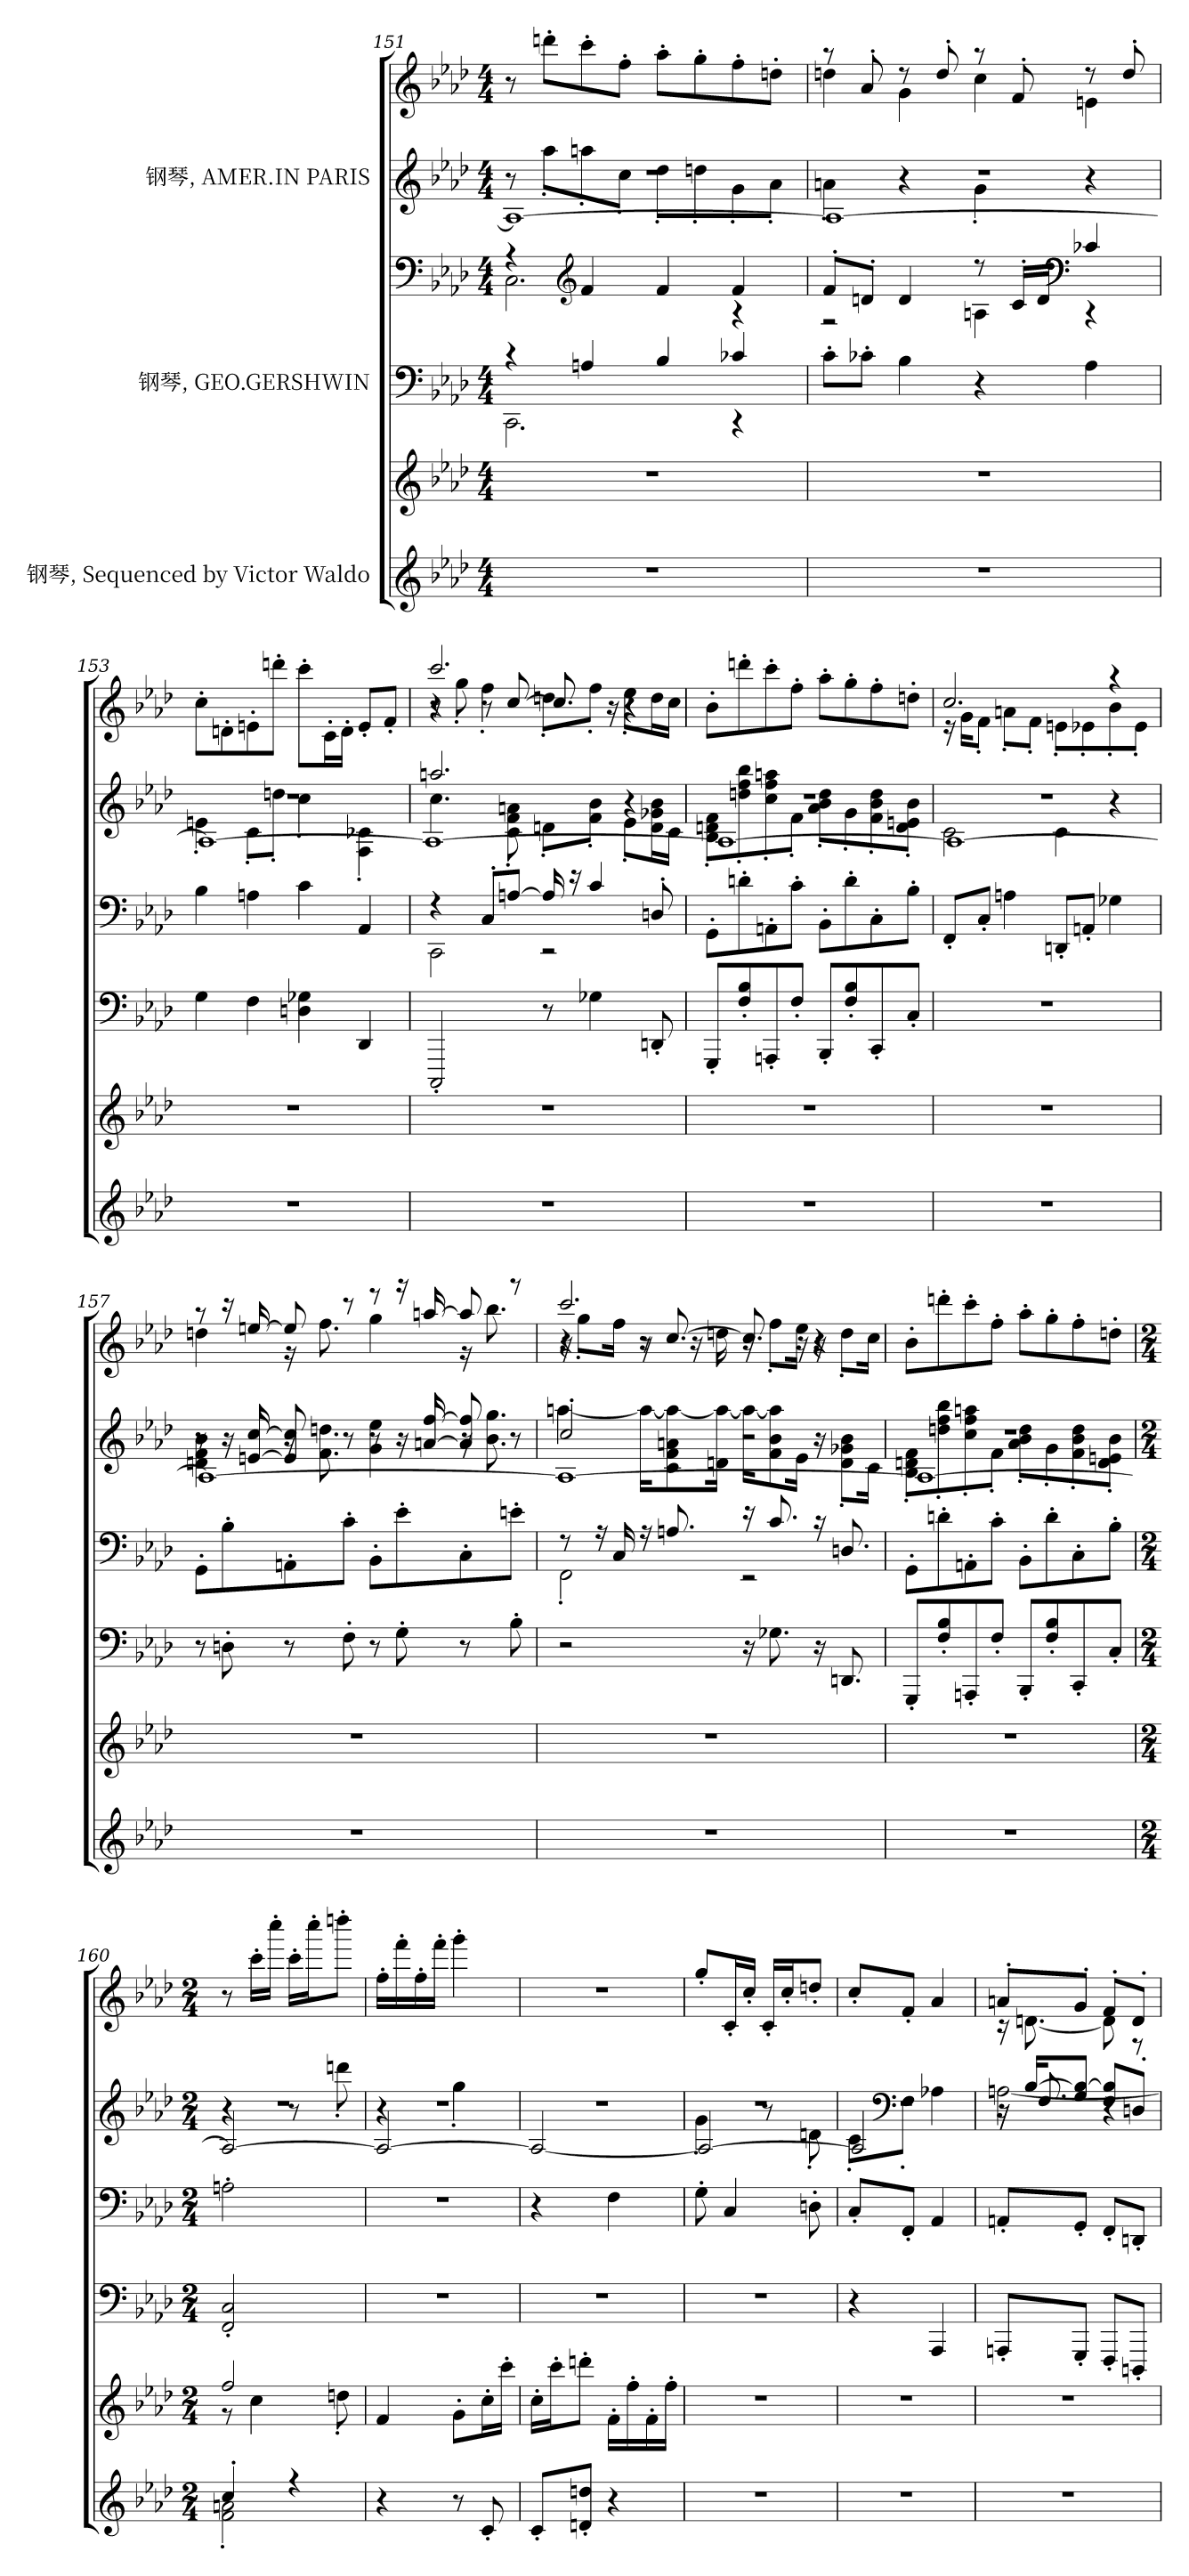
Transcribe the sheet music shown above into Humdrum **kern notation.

**kern	**kern	**kern	**kern	**kern	**kern
*part3	*part3	*part2	*part2	*part1	*part1
*staff6	*staff5	*staff4	*staff3	*staff2	*staff1
*I"钢琴, Sequenced by Victor Waldo	*	*I"钢琴, GEO.GERSHWIN	*	*I"钢琴, AMER.IN PARIS	*
!!LO:LB:g=z
*clefG2	*clefG2	*clefF4	*clefF4	*clefG2	*clefG2
*k[b-e-a-d-]	*k[b-e-a-d-]	*k[b-e-a-d-]	*k[b-e-a-d-]	*k[b-e-a-d-]	*k[b-e-a-d-]
*M4/4	*M4/4	*M4/4	*M4/4	*M4/4	*M4/4
=151	=151	=151	=151	=151	=151
*	*	*^	*^	*^	*
*	*	*	*	*	*	*	*^	*
1r	1r	4r	2.CC\	4r	2.C\	1r	8r	1A_	8r
.	.	.	.	.	.	.	8aa-'\L	.	8dddn'\L
*	*	*	*	*clefG2	*	*	*	*	*
.	.	4An/	.	4f/	.	.	8aan'\	.	8ccc'\
.	.	.	.	.	.	.	8cc'\J	.	8ff'\J
.	.	4B-/	.	4f/	.	.	8dd-'\L	.	8aa-'\L
.	.	.	.	.	.	.	8ddn'\	.	8gg'\
.	.	4c-X/	4r	4f/	4r	.	8g'\	.	8ff'\
.	.	.	.	.	.	.	8a-'\J	.	8ddn'\J
*	*	*v	*v	*	*	*	*	*	*
=152	=152	=152	=152	=152	=152	=152	=152	=152
*	*	*	*	*	*	*	*	*^
1r	1r	8c'\L	8f'/L	2r	1r	4an'\	1A_	8r	4ddn\
.	.	8c-X'\J	8dn'/J	.	.	.	.	8a-'/	.
.	.	4B-\	4d/	.	.	4r	.	8r	4g\
.	.	.	.	.	.	.	.	8dd'/	.
.	.	4r	8r	4An\	.	4g'\	.	8r	4cc\
.	.	.	16c'/LL	.	.	.	.	8f'/	.
.	.	.	16d'/JJ	.	.	.	.	.	.
*	*	*	*clefF4	*	*	*	*	*	*
.	.	4A-\	4c-X/	4r	.	4r	.	8r	4en\
.	.	.	.	.	.	.	.	8dd'/	.
*	*	*	*v	*v	*	*	*	*v	*v
=153	=153	=153	=153	=153	=153	=153	=153
1r	1r	4G\	4B-\	1r	4en'\	1A_	8cc'\L
.	.	.	.	.	.	.	8dn'\
.	.	4F\	4An\	.	8c'\L	.	8en'\
.	.	.	.	.	8ddn'\J	.	8dddn'\J
.	.	4Dn\ 4G-X\	4c\	.	4cc'\	.	8ccc'\L
.	.	.	.	.	.	.	16c'\L
.	.	.	.	.	.	.	16d'\JJ
.	.	4DD-/	4AA-/	.	4F\' 4c-X\'	.	8e'/L
.	.	.	.	.	.	.	8f'/J
!!LO:PB:g=z
=154	=154	=154	=154	=154	=154	=154	=154
*	*	*	*^	*	*	*	*^
*	*	*	*	*	*	*	*	*	*^
1r	1r	2CCC'/	4r	2CC\	2.aan/	4.cc\	1A_	2.ccc/	8r	4r
.	.	.	.	.	.	.	.	.	8gg'\	.
.	.	.	8C'/L	.	.	.	.	.	4ff'\	8r
.	.	.	[8An/J	.	.	8c\' 8f\' 8an\'	.	.	.	[8cc/
.	.	8r	16A/]	2r	.	8dn'\L	.	.	8ddn'\L	8.cc/]
.	.	.	16r	.	.	.	.	.	.	.
.	.	4G-X\	4c/	.	.	8f\' 8b-\'J	.	.	8ff'\J	.
.	.	.	.	.	.	.	.	.	.	16r
.	.	.	.	.	4r	8e-'\L	.	4r	8ee-'\L	4r
.	.	8DDn'/	8Dn'/	.	.	16d\ 16g-X\ 16b-\L	.	.	16dd\L	.
.	.	.	.	.	.	16c\JJ	.	.	16cc\JJ	.
*	*	*	*v	*v	*	*	*	*v	*v	*v
=155	=155	=155	=155	=155	=155	=155	=155
1r	1r	8GGG'/L	8GG'\L	1r	8B-\' 8dn\' 8f\'L	1A_	8b-'\L
.	.	8F/' 8B-/'	8dn'\	.	8ddn\' 8ff\' 8bb-\'	.	8dddn'\
.	.	8AAAn'/	8AAn'\	.	8cc\' 8ff\' 8aan\'	.	8ccc'\
.	.	8F'/J	8c'\J	.	8f'\J	.	8ff'\J
.	.	8BBB-'/L	8BB-'\L	.	8a-\' 8b-\' 8dd\'L	.	8aa-'\L
.	.	8F/' 8B-/'	8d'\	.	8g'\	.	8gg'\
.	.	8CC'/	8C'\	.	8f\' 8b-\' 8dd\'	.	8ff'\
.	.	8C'/J	8B-'\J	.	8d\' 8en\' 8b-\'J	.	8ddn'\J
=156	=156	=156	=156	=156	=156	=156	=156
*	*	*	*	*	*	*	*^
1r	1r	1r	8FF'/L	1r	2c\	1A_	2.cc/	16r
.	.	.	.	.	.	.	.	16g\KL
.	.	.	8C'/J	.	.	.	.	8f'\J
.	.	.	4An\	.	.	.	.	8an'\L
.	.	.	.	.	.	.	.	8f'\J
.	.	.	8DDn'/L	.	4c\	.	.	8en'\L
.	.	.	8AAn'/J	.	.	.	.	8e-X'\
.	.	.	4G-X\	.	4r	.	4r	8b-'\
.	.	.	.	.	.	.	.	8e-'\J
!!LO:LB:g=z	!!
=157	=157	=157	=157	=157	=157	=157	=157	=157
1r	1r	8r	8GG'\L	8r	4dn\ 4f\ 4b-\	1A_	8r	4ddn\
.	.	8Dn'\	8B-'\	16r	.	.	16r	.
.	.	.	.	[16en/ [16cc/	.	.	[16een/	.
.	.	8r	8AAn'\	8e/] 8cc/]	16r	.	8ee/]	16r
.	.	.	.	.	8.f\ 8.ddn\	.	.	8.ff\
.	.	8F'\	8c'\J	8r	.	.	8r	.
.	.	8r	8BB-'\L	8r	4g\ 4ee-\	.	8r	4gg\
.	.	8G'\	8e-'\	16r	.	.	16r	.
.	.	.	.	[16an/ [16ff/	.	.	[16aan/	.
.	.	8r	8C'\	8a/] 8ff/]	16r	.	8aa/]	16r
.	.	.	.	.	8.b-\ 8.gg\	.	.	8.bb-\
.	.	8B-'\	8en'\J	8r	.	.	8r	.
=158	=158	=158	=158	=158	=158	=158	=158	=158
*	*	*	*^	*	*	*	*	*^
1r	1r	2r	8r	2FF'\	2cc'/	[4aan\	1A_	2.ccc/	16r	4r
.	.	.	.	.	.	.	.	.	8gg'\L	.
.	.	.	16r	.	.	.	.	.	.	.
.	.	.	16C/	.	.	.	.	.	16ff\Jk	.
.	.	.	16r	.	.	16aa\KL_	.	.	8r	16r
.	.	.	8.An/	.	.	8c\ 8f\ 8an\ 8aa\_	.	.	.	[8.cc/
.	.	.	.	.	.	.	.	.	16r	.
.	.	.	.	.	.	16dn\ 16aa\_Jk	.	.	16ddn\	.
.	.	16r	16r	2r	2r	16aa\KL_	.	.	16r	8.cc/]
.	.	8.G-X\	8.c/	.	.	8f\ 8b-\ 8aa\]	.	.	8ff'\L	.
.	.	.	.	.	.	16e-\Jk	.	.	16ee-\Jk	16r
.	.	16r	16r	.	.	16r	.	4r	16r	4r
.	.	8.DDn/	8.Dn/	.	.	8d\' 8g-X\' 8b-\'L	.	.	8dd'\L	.
.	.	.	.	.	.	16c\Jk	.	.	16cc\Jk	.
*	*	*	*v	*v	*	*	*	*v	*v	*v
!!LO:PB:g=z
=159	=159	=159	=159	=159	=159	=159	=159
1r	1r	8GGG'/L	8GG'\L	1r	8B-\' 8dn\' 8f\'L	1A_	8b-'\L
.	.	8F/' 8B-/'	8dn'\	.	8ddn\' 8ff\' 8bb-\'	.	8dddn'\
.	.	8AAAn'/	8AAn'\	.	8cc\' 8ff\' 8aan\'	.	8ccc'\
.	.	8F'/J	8c'\J	.	8f'\J	.	8ff'\J
.	.	8BBB-'/L	8BB-'\L	.	8a-\' 8b-\' 8dd\'L	.	8aa-'\L
.	.	8F/' 8B-/'	8d'\	.	8g'\	.	8gg'\
.	.	8CC'/	8C'\	.	8f\' 8b-\' 8dd\'	.	8ff'\
.	.	8C'/J	8B-'\J	.	8d\' 8en\' 8b-\'J	.	8ddn'\J
=160	=160	=160	=160	=160	=160	=160	=160
*M2/4	*M2/4	*M2/4	*M2/4	*M2/4	*	*	*M2/4
*^	*^	*	*	*	*	*	*
4cc'/	2f\' 2an\'	2ff/	8r	2FF/' 2C/'	2An'\	2r	4r	2A/_	8r
.	.	.	4cc\	.	.	.	.	.	16ccc'\LL
.	.	.	.	.	.	.	.	.	16cccc'\JJ
4r	.	.	.	.	.	.	8r	.	16ccc'\LL
.	.	.	.	.	.	.	.	.	16cccc'\J
.	.	.	8ddn'\	.	.	.	8dddn'\	.	8ddddn'\J
*v	*v	*	*	*	*	*	*	*	*
*	*v	*v	*	*	*	*	*	*
=161	=161	=161	=161	=161	=161	=161	=161
4r	4f/	2r	2r	2r	4r	2A/_	16ff'\LL
.	.	.	.	.	.	.	16fff'\
.	.	.	.	.	.	.	16ff'\
.	.	.	.	.	.	.	16fff'\JJ
8r	8g'\L	.	.	.	4gg'\	.	4ggg'\
8c'/	16cc'\L	.	.	.	.	.	.
.	16ccc'\JJ	.	.	.	.	.	.
*	*	*	*	*	*v	*v	*
=162	=162	=162	=162	=162	=162	=162
8c'/L	16cc'\LL	2r	4r	2r	2A/_	2r
.	16ccc'\J	.	.	.	.	.
8dn/' 8ddn/'J	8dddn'\J	.	.	.	.	.
4r	16f'\LL	.	4F\	.	.	.
.	16ff'\	.	.	.	.	.
.	16f'\	.	.	.	.	.
.	16ff'\JJ	.	.	.	.	.
!!LO:LB:g=z
=163	=163	=163	=163	=163	=163	=163
*	*	*	*	*	*^	*
2r	2r	2r	8G'\	2r	4g'\	2A/_	8gg'/L
.	.	.	4C/	.	.	.	16c'/L
.	.	.	.	.	.	.	16cc'/JJ
.	.	.	.	.	8r	.	16c'/LL
.	.	.	.	.	.	.	16cc'/J
.	.	.	8Dn'\	.	8dn'\	.	8ddn'/J
=164	=164	=164	=164	=164	=164	=164	=164
2r	2r	4r	8C'/L	2r	8c'\L	2A/]	8cc'/L
*	*	*	*	*clefF4	*	*	*
.	.	.	8FF'/J	.	8F'\J	.	8f'/J
.	.	4AAA-/	4AA-/	.	4A-X\	.	4a-/
=165	=165	=165	=165	=165	=165	=165	=165
*	*	*	*	*	*	*	*^
2r	2r	8AAAn'/L	8AAn'/L	16r	[2An\	16r	8an'/L	16r
.	.	.	.	[16B-/KL	.	8.F/	.	[8.dn\
.	.	8GGG'/J	8GG'/J	8G/ 8B-/_J	.	.	8g'/J	.
.	.	8FFF'/L	8FF'/L	8F/ 8B-/]L	.	4r	8f'/L	8d\]
.	.	8DDDn'/J	8DDn'/J	8Dn'/J	.	.	8d'/J	8r
*	*	*	*	*v	*v	*v	*	*
*	*	*	*	*	*v	*v
=	=	=	=	=	=
*-	*-	*-	*-	*-	*-
